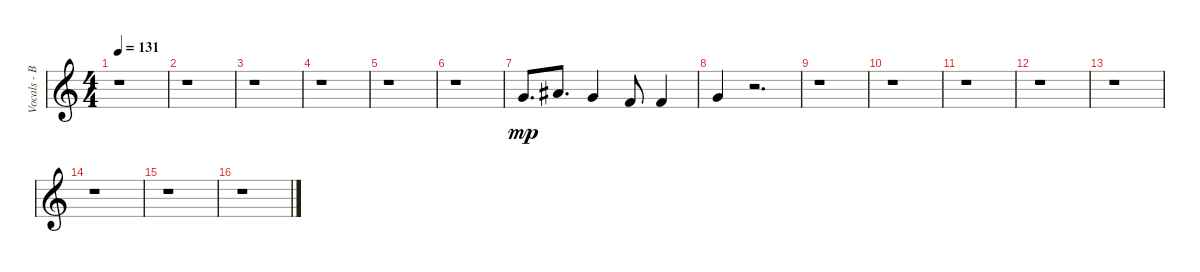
\track ("Vocals - Backup And Gang" "Vocals - B") {instrument oboe}
\staff {score}
\tuning (E4 B3 G3 D3 A2 E2) {hide}
\ts (4 4)
\tempo 131
\clef g2
\ks c
r.1{dy f} |
r.1 |
r.1 |
r.1 |
r.1 |
r.1 |
3.1.8{d dy mp} 6.1.8{d} 3.1.4 1.1.8 1.1.4 |
3.1.4 r.2{d} |
r.1 |
r.1 |
r.1 |
r.1 |
r.1 |
r.1 |
r.1 |
r.1
